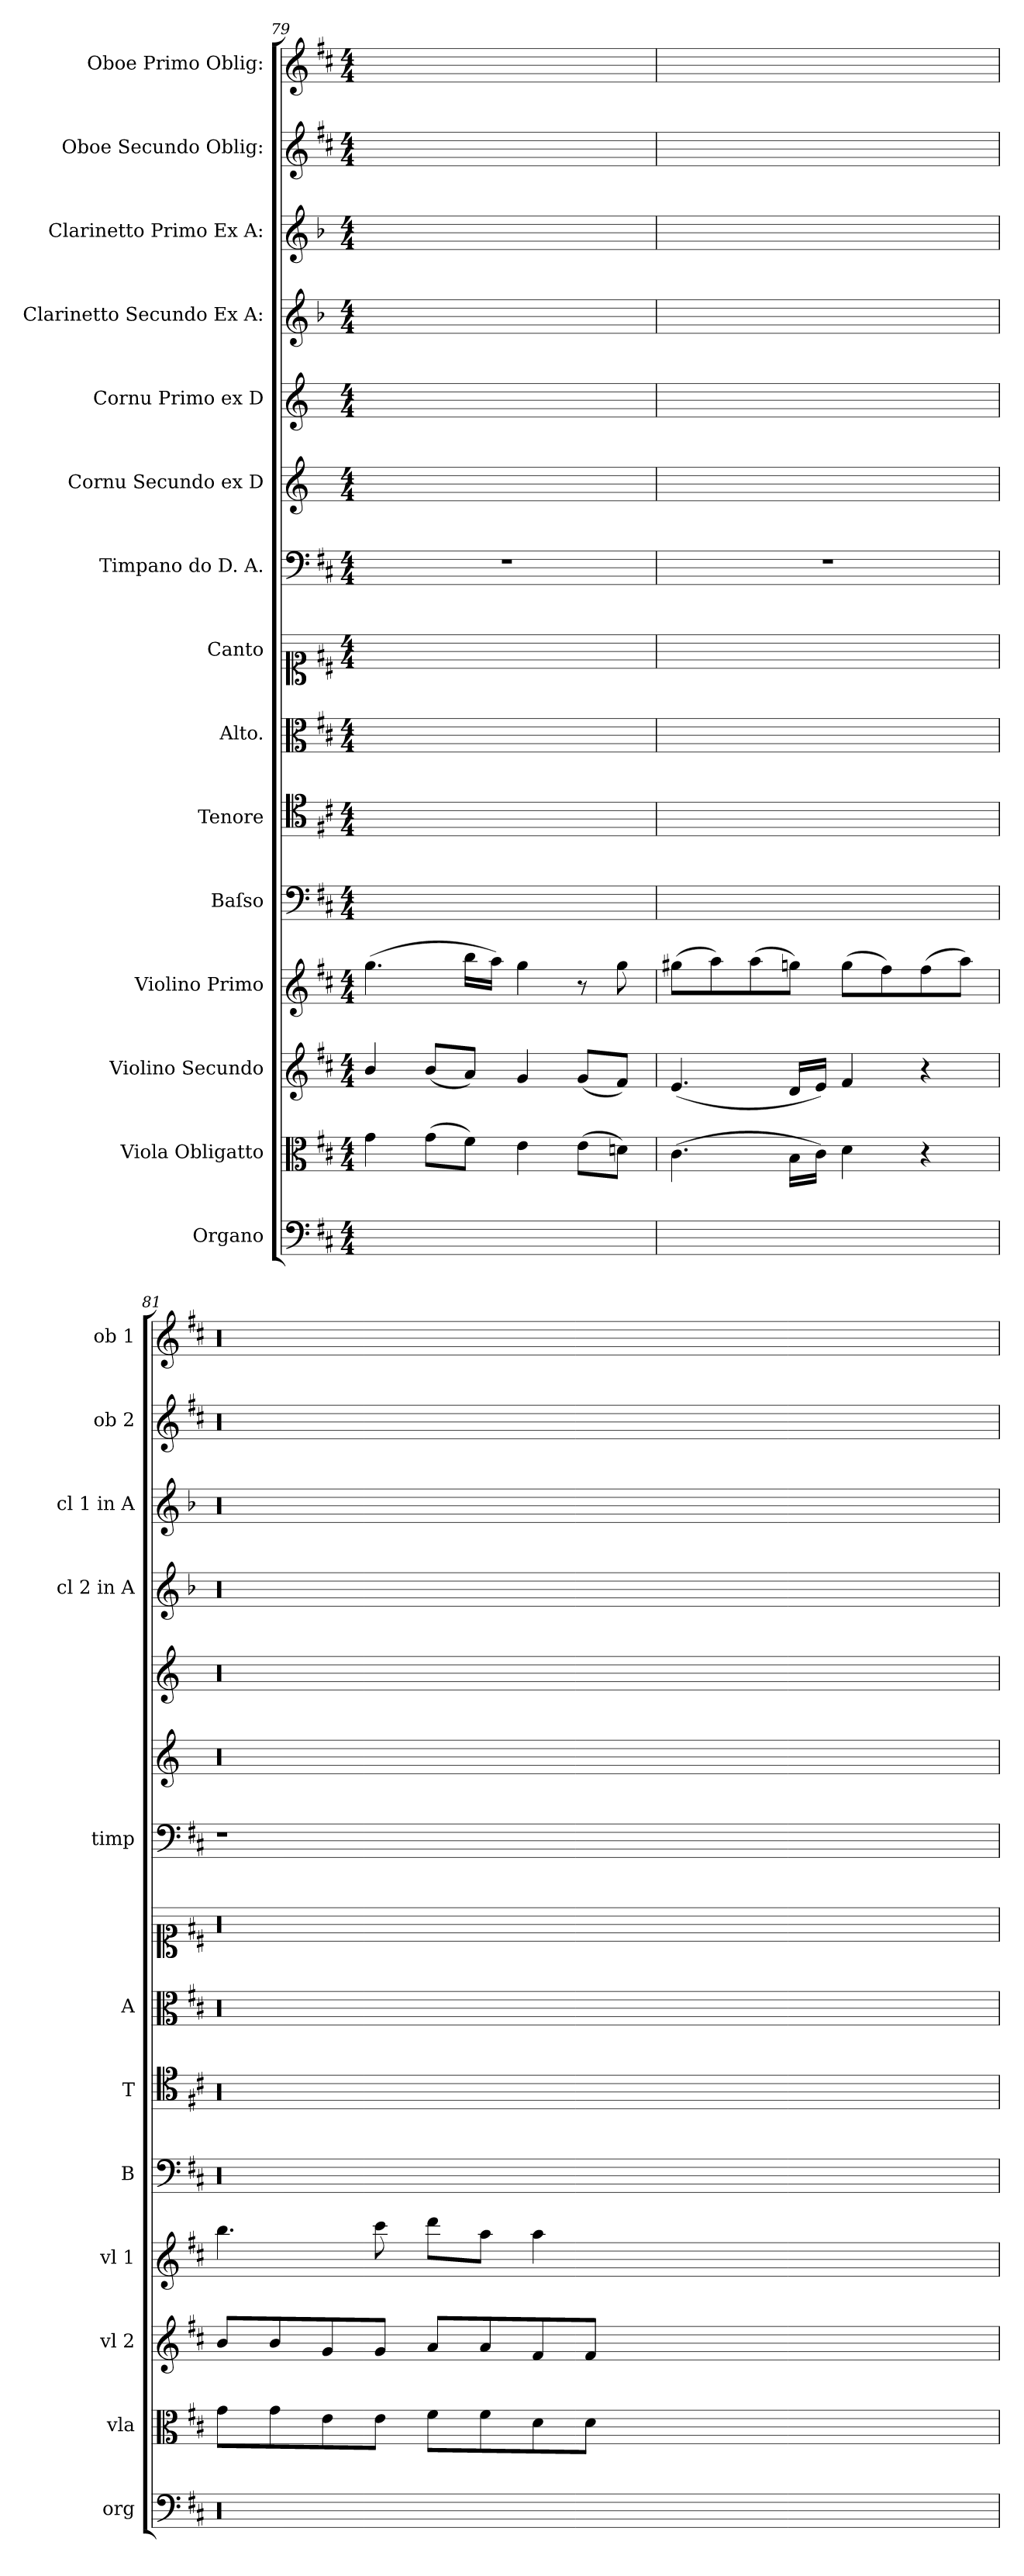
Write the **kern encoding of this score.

**kern	**kern	**kern	**kern	**kern	**kern	**kern	**kern	**kern	**kern	**kern	**kern	**kern	**kern	**kern
*part15	*part14	*part13	*part12	*part11	*part10	*part9	*part8	*part7	*part6	*part5	*part4	*part3	*part2	*part1
*staff15	*staff14	*staff13	*staff12	*staff11	*staff10	*staff9	*staff8	*staff7	*staff6	*staff5	*staff4	*staff3	*staff2	*staff1
*I"Organo	*I"Viola Obligatto	*I"Violino Secundo	*I"Violino Primo	*I"Baſso	*I"Tenore	*I"Alto.	*I"Canto	*I"Timpano do D. A.	*I"Cornu Secundo ex D	*I"Cornu Primo ex D	*I"Clarinetto Secundo Ex A:	*I"Clarinetto Primo Ex A:	*I"Oboe Secundo Oblig:	*I"Oboe Primo Oblig:
*I'org	*I'vla	*I'vl 2	*I'vl 1	*I'B	*I'T	*I'A	*	*I'timp	*	*	*I'cl 2 in A	*I'cl 1 in A	*I'ob 2	*I'ob 1
*clefF4	*clefC3	*clefG2	*clefG2	*clefF4	*clefC4	*clefC3	*clefC1	*clefF4	*clefG2	*clefG2	*clefG2	*clefG2	*clefG2	*clefG2
*	*	*	*	*	*	*	*	*	*ITrd6c10	*ITrd6c10	*ITrd2c3	*ITrd2c3	*	*
*k[f#c#]	*k[f#c#]	*k[f#c#]	*k[f#c#]	*k[f#c#]	*k[f#c#]	*k[f#c#]	*k[f#c#]	*k[f#c#]	*k[f#c#]	*k[f#c#]	*k[f#c#]	*k[f#c#]	*k[f#c#]	*k[f#c#]
*D:	*D:	*D:	*D:	*D:	*D:	*D:	*D:	*D:	*D:	*D:	*D:	*D:	*D:	*D:
*M4/4	*M4/4	*M4/4	*M4/4	*M4/4	*M4/4	*M4/4	*M4/4	*M4/4	*M4/4	*M4/4	*M4/4	*M4/4	*M4/4	*M4/4
=79	=79	=79	=79	=79	=79	=79	=79	=79	=79	=79	=79	=79	=79	=79
1ryy	4g\	4b/	(4.gg\	1ryy	1ryy	1ryy	1ryy	1r	1ryy	1ryy	1ryy	1ryy	1ryy	1ryy
.	(8g\L	(8b/L	.	.	.	.	.	.	.	.	.	.	.	.
.	8f#\J)	8a/J)	16bb\LL	.	.	.	.	.	.	.	.	.	.	.
.	.	.	16aa\JJ)	.	.	.	.	.	.	.	.	.	.	.
.	4e\	4g/	4gg\	.	.	.	.	.	.	.	.	.	.	.
.	(8e\L	(8g/L	8r	.	.	.	.	.	.	.	.	.	.	.
.	8dn\J)	8f#/J)	8gg\	.	.	.	.	.	.	.	.	.	.	.
=80	=80	=80	=80	=80	=80	=80	=80	=80	=80	=80	=80	=80	=80	=80
1ryy	(4.c#\	(4.e/	(8gg#X\L	1ryy	1ryy	1ryy	1ryy	1r	1ryy	1ryy	1ryy	1ryy	1ryy	1ryy
.	.	.	8aa\)	.	.	.	.	.	.	.	.	.	.	.
.	.	.	(8aa\	.	.	.	.	.	.	.	.	.	.	.
.	16B\LL	16d/LL	8ggn\J)	.	.	.	.	.	.	.	.	.	.	.
.	16c#\JJ)	16e/JJ)	.	.	.	.	.	.	.	.	.	.	.	.
.	4d\	4f#/	(8gg\L	.	.	.	.	.	.	.	.	.	.	.
.	.	.	8ff#\)	.	.	.	.	.	.	.	.	.	.	.
.	4r	4r	(8ff#\	.	.	.	.	.	.	.	.	.	.	.
.	.	.	8aa\J)	.	.	.	.	.	.	.	.	.	.	.
=81	=81	=81	=81	=81	=81	=81	=81	=81	=81	=81	=81	=81	=81	=81
00r	8g\L	8b/L	4.bb\	00r	00r	00r	00r	1r	00r	00r	00r	00r	00r	00r
.	8g\	8b/	.	.	.	.	.	.	.	.	.	.	.	.
.	8e\	8g/	.	.	.	.	.	.	.	.	.	.	.	.
.	8e\J	8g/J	8ccc#\	.	.	.	.	.	.	.	.	.	.	.
.	8f#\L	8a/L	8ddd\L	.	.	.	.	.	.	.	.	.	.	.
.	8f#\	8a/	8aa\J	.	.	.	.	.	.	.	.	.	.	.
.	8d\	8f#/	4aa\	.	.	.	.	.	.	.	.	.	.	.
.	8d\J	8f#/J	.	.	.	.	.	.	.	.	.	.	.	.
.	0.ryy	0.ryy	0.ryy	.	.	.	.	0.ryy	.	.	.	.	.	.
=	=	=	=	=	=	=	=	=	=	=	=	=	=	=
*-	*-	*-	*-	*-	*-	*-	*-	*-	*-	*-	*-	*-	*-	*-
